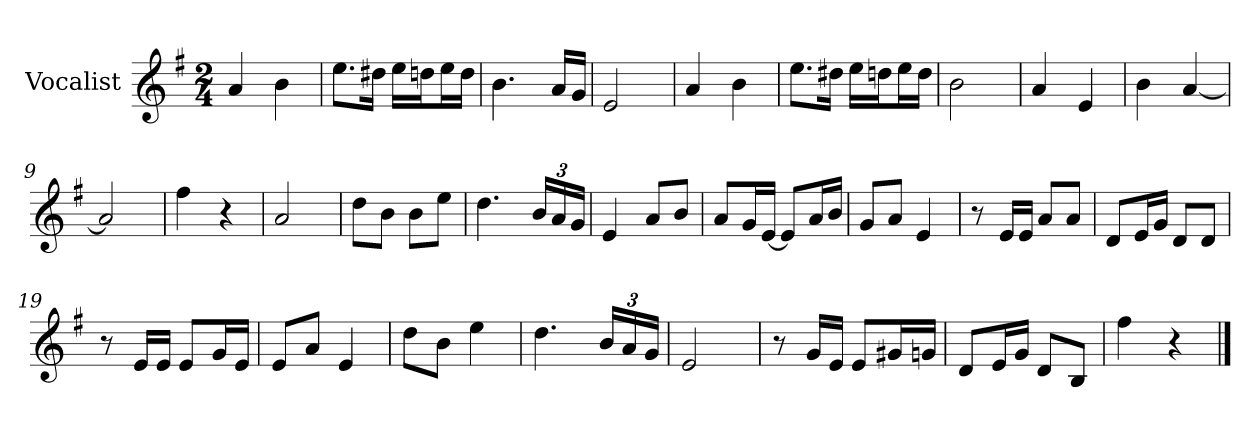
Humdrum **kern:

**kern
*part1
*staff1
*I"Vocalist
*k[f#]
*G:
*M2/4
=
4a
4b
=1
8.eeL
16dd#XJk
16eeLL
16ddnJ
16eeL
16ddJJ
=2
4.b
16aLL
16gJJ
=3
2e
=4
4a
4b
=5
8.eeL
16dd#XJk
16eeLL
16ddnJ
16eeL
16ddJJ
=6
2b
=7
4a
4e
=8
4b
[4a
=9
2a]
=10
4ff#
4r
=11
2a
=12
8ddL
8bJ
8bL
8eeJ
=13
4.dd
24bLL
24a
24gJJ
=14
4e
8aL
8bJ
=15
8aL
16gL
[16eJJ
8eL]
16aL
16bJJ
=16
8gL
8aJ
4e
=17
8r
16eLL
16eJJ
8aL
8aJ
=18
8dL
16eL
16gJJ
8dL
8dJ
=19
8r
16eLL
16eJJ
8eL
16gL
16eJJ
=20
8eL
8aJ
4e
=21
8ddL
8bJ
4ee
=22
4.dd
24bLL
24a
24gJJ
=23
2e
=24
8r
16gLL
16eJJ
8eL
16g#XL
16gnJJ
=25
8dL
16eL
16gJJ
8dL
8BJ
=26
4ff#
4r
==
*-
